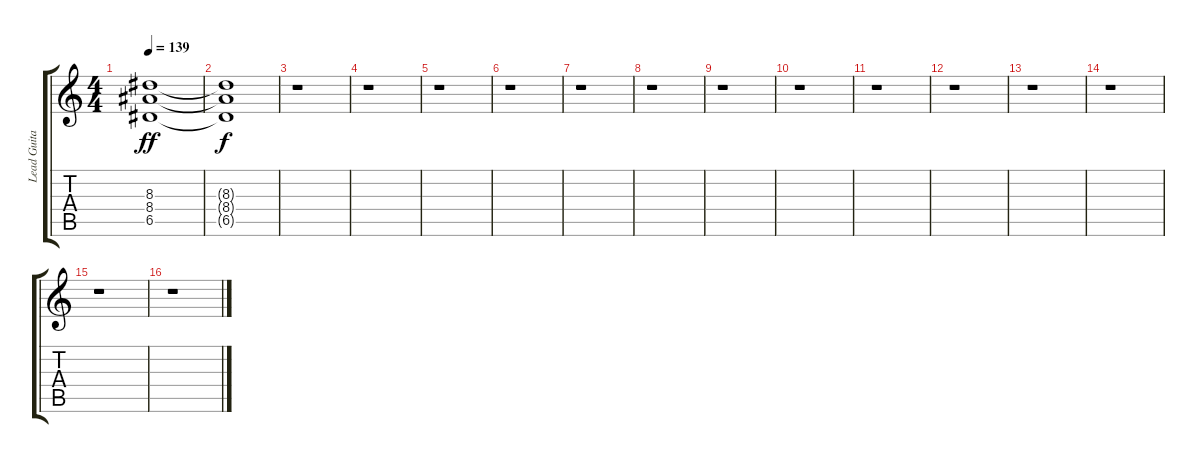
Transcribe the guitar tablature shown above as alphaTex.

\track ("Lead Guitar" "Lead Guita") {solo instrument overdrivenguitar}
\staff {score tabs}
\tuning (E4 B3 G3 D3 A2 E2) {hide}
\ts (4 4)
\tempo 139
\clef g2
\ks c
(8.3 8.4 6.5).1{dy ff} |
(8.3{t} 8.4{t} 6.5{t}).1{dy f} |
r.1 |
r.1 |
r.1 |
r.1 |
r.1 |
r.1 |
r.1 |
r.1 |
r.1 |
r.1 |
r.1 |
r.1 |
r.1 |
r.1
